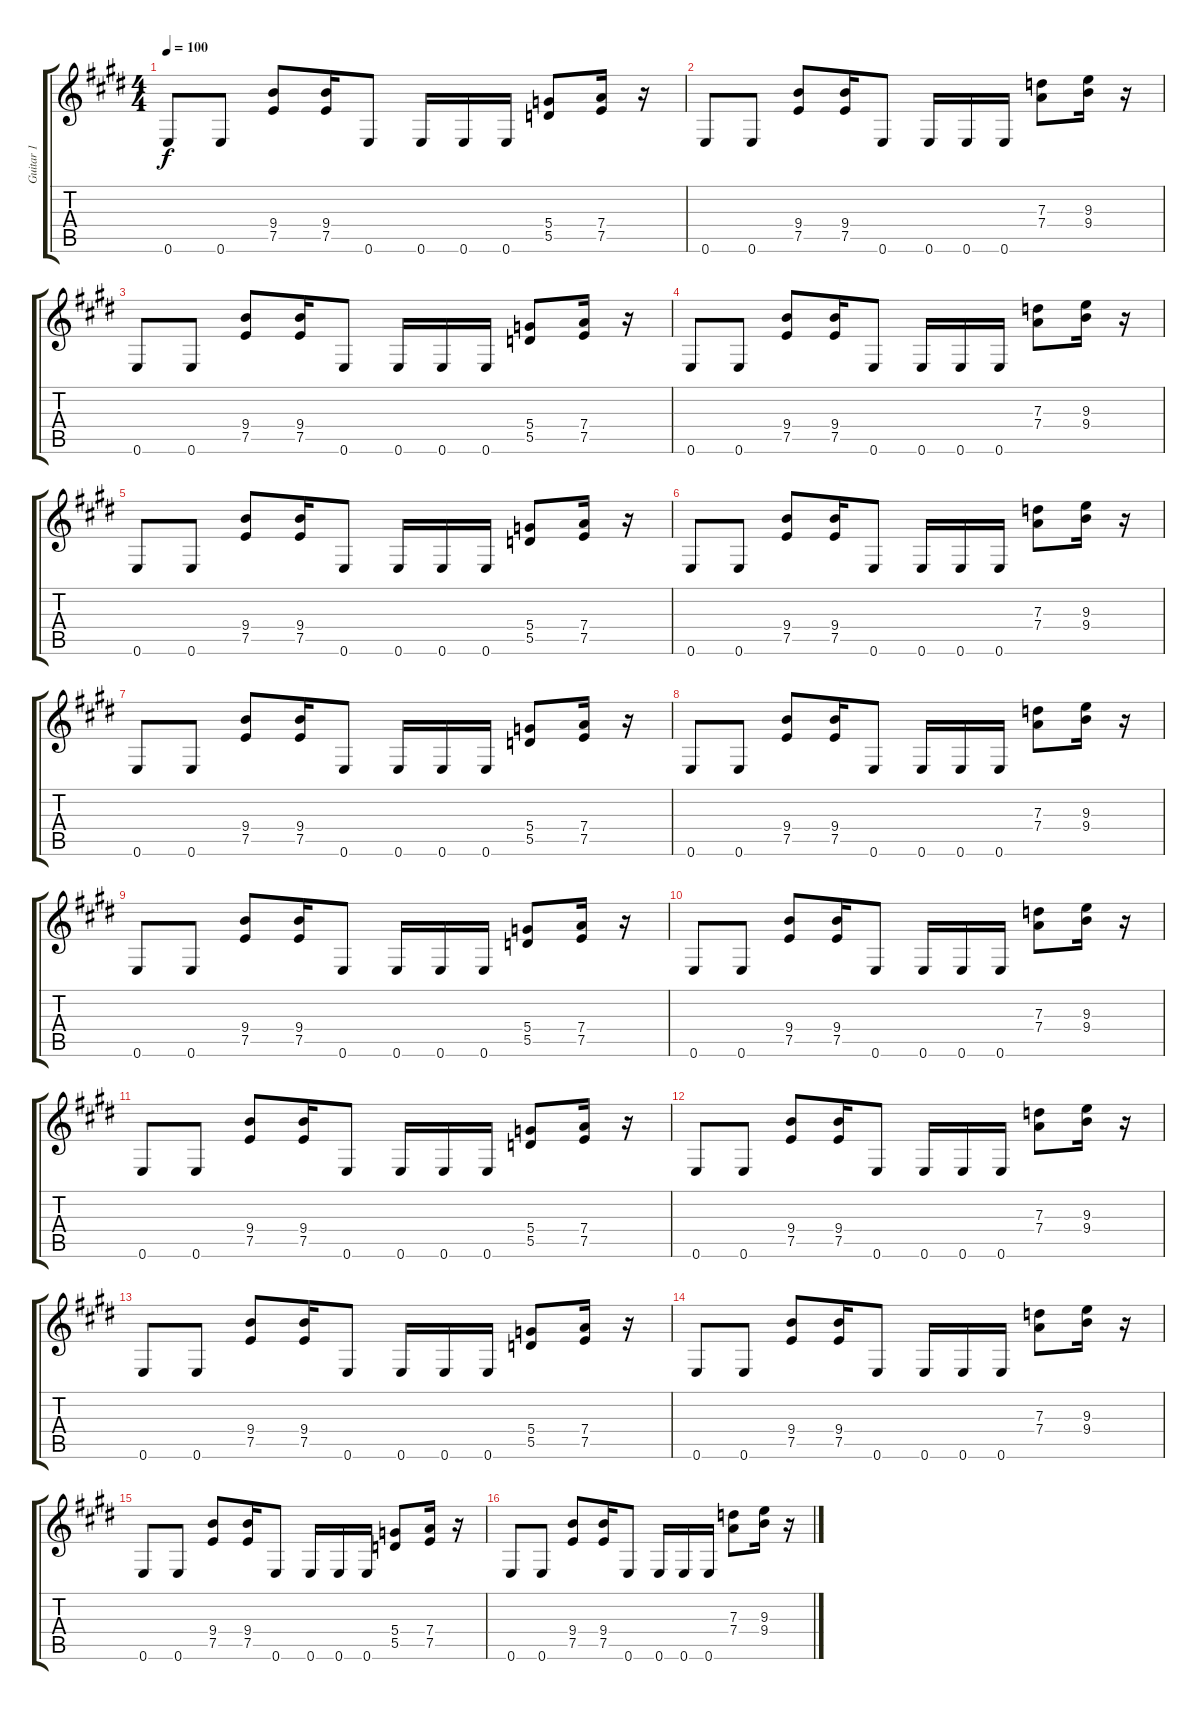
\track ("Guitar 1" "Guitar 1") {instrument overdrivenguitar}
\staff {score tabs}
\tuning (E4 B3 G3 D3 A2 E2) {hide}
\ts (4 4)
\tempo 100
\clef g2
\ks e
0.6.8{dy f} 0.6.8 (9.4 7.5).8 (9.4 7.5).16 0.6.8 0.6.16 0.6.16 0.6.16 (5.4 5.5).8 (7.4 7.5).16 r.16 |
0.6.8 0.6.8 (9.4 7.5).8 (9.4 7.5).16 0.6.8 0.6.16 0.6.16 0.6.16 (7.3 7.4).8 (9.3 9.4).16 r.16 |
0.6.8 0.6.8 (9.4 7.5).8 (9.4 7.5).16 0.6.8 0.6.16 0.6.16 0.6.16 (5.4 5.5).8 (7.4 7.5).16 r.16 |
0.6.8 0.6.8 (9.4 7.5).8 (9.4 7.5).16 0.6.8 0.6.16 0.6.16 0.6.16 (7.3 7.4).8 (9.3 9.4).16 r.16 |
0.6.8 0.6.8 (9.4 7.5).8 (9.4 7.5).16 0.6.8 0.6.16 0.6.16 0.6.16 (5.4 5.5).8 (7.4 7.5).16 r.16 |
0.6.8 0.6.8 (9.4 7.5).8 (9.4 7.5).16 0.6.8 0.6.16 0.6.16 0.6.16 (7.3 7.4).8 (9.3 9.4).16 r.16 |
0.6.8 0.6.8 (9.4 7.5).8 (9.4 7.5).16 0.6.8 0.6.16 0.6.16 0.6.16 (5.4 5.5).8 (7.4 7.5).16 r.16 |
0.6.8 0.6.8 (9.4 7.5).8 (9.4 7.5).16 0.6.8 0.6.16 0.6.16 0.6.16 (7.3 7.4).8 (9.3 9.4).16 r.16 |
0.6.8 0.6.8 (9.4 7.5).8 (9.4 7.5).16 0.6.8 0.6.16 0.6.16 0.6.16 (5.4 5.5).8 (7.4 7.5).16 r.16 |
0.6.8 0.6.8 (9.4 7.5).8 (9.4 7.5).16 0.6.8 0.6.16 0.6.16 0.6.16 (7.3 7.4).8 (9.3 9.4).16 r.16 |
0.6.8 0.6.8 (9.4 7.5).8 (9.4 7.5).16 0.6.8 0.6.16 0.6.16 0.6.16 (5.4 5.5).8 (7.4 7.5).16 r.16 |
0.6.8 0.6.8 (9.4 7.5).8 (9.4 7.5).16 0.6.8 0.6.16 0.6.16 0.6.16 (7.3 7.4).8 (9.3 9.4).16 r.16 |
0.6.8 0.6.8 (9.4 7.5).8 (9.4 7.5).16 0.6.8 0.6.16 0.6.16 0.6.16 (5.4 5.5).8 (7.4 7.5).16 r.16 |
0.6.8 0.6.8 (9.4 7.5).8 (9.4 7.5).16 0.6.8 0.6.16 0.6.16 0.6.16 (7.3 7.4).8 (9.3 9.4).16 r.16 |
0.6.8 0.6.8 (9.4 7.5).8 (9.4 7.5).16 0.6.8 0.6.16 0.6.16 0.6.16 (5.4 5.5).8 (7.4 7.5).16 r.16 |
0.6.8 0.6.8 (9.4 7.5).8 (9.4 7.5).16 0.6.8 0.6.16 0.6.16 0.6.16 (7.3 7.4).8 (9.3 9.4).16 r.16
